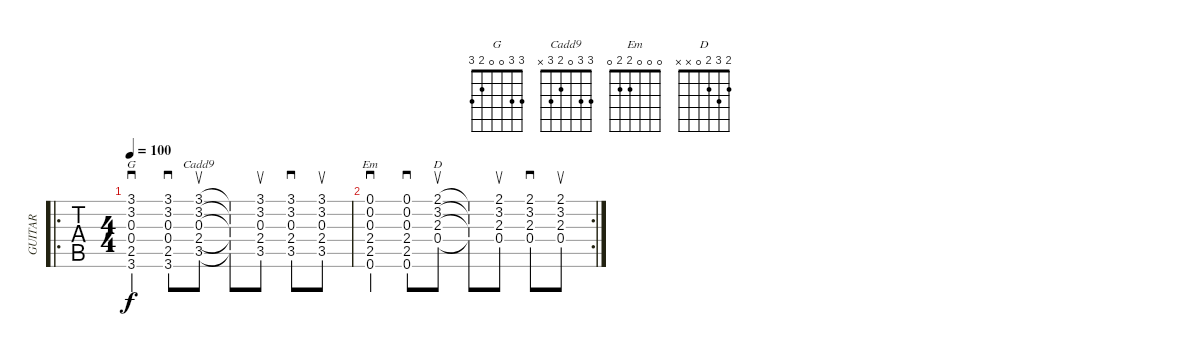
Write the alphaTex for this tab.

\track ("GUITAR" "GUITAR") {instrument acousticguitarsteel}
\staff {tabs}
\tuning (E4 B3 G3 D3 A2 E2) {hide}
\chord ("G" 3 3 0 0 2 3)
\chord ("Cadd9" 3 3 0 2 3 x)
\chord ("Em" 0 0 0 2 2 0)
\chord ("D" 2 3 2 0 x x)
\ro
\ts (4 4)
\tempo 100
\clef g2
\ks c
(3.1 3.2 0.3 0.4 2.5 3.6).4{sd ch "G" dy f instrument acousticguitarsteel} (3.1 3.2 0.3 0.4 2.5 3.6).8{sd} (3.1 3.2 0.3 2.4 3.5).8{su ch "Cadd9"} (3.1{t} 3.2{t} 0.3{t} 2.4{t} 3.5{t}).8 (3.1 3.2 0.3 2.4 3.5).8{su} (3.1 3.2 0.3 2.4 3.5).8{sd} (3.1 3.2 0.3 2.4 3.5).8{su} |
\rc 2
(0.1 0.2 0.3 2.4 2.5 0.6).4{sd ch "Em"} (0.1 0.2 0.3 2.4 2.5 0.6).8{sd} (2.1 3.2 2.3 0.4).8{su ch "D"} (2.1{t} 3.2{t} 2.3{t} 0.4{t}).8 (2.1 3.2 2.3 0.4).8{su} (2.1 3.2 2.3 0.4).8{sd} (2.1 3.2 2.3 0.4).8{su}
